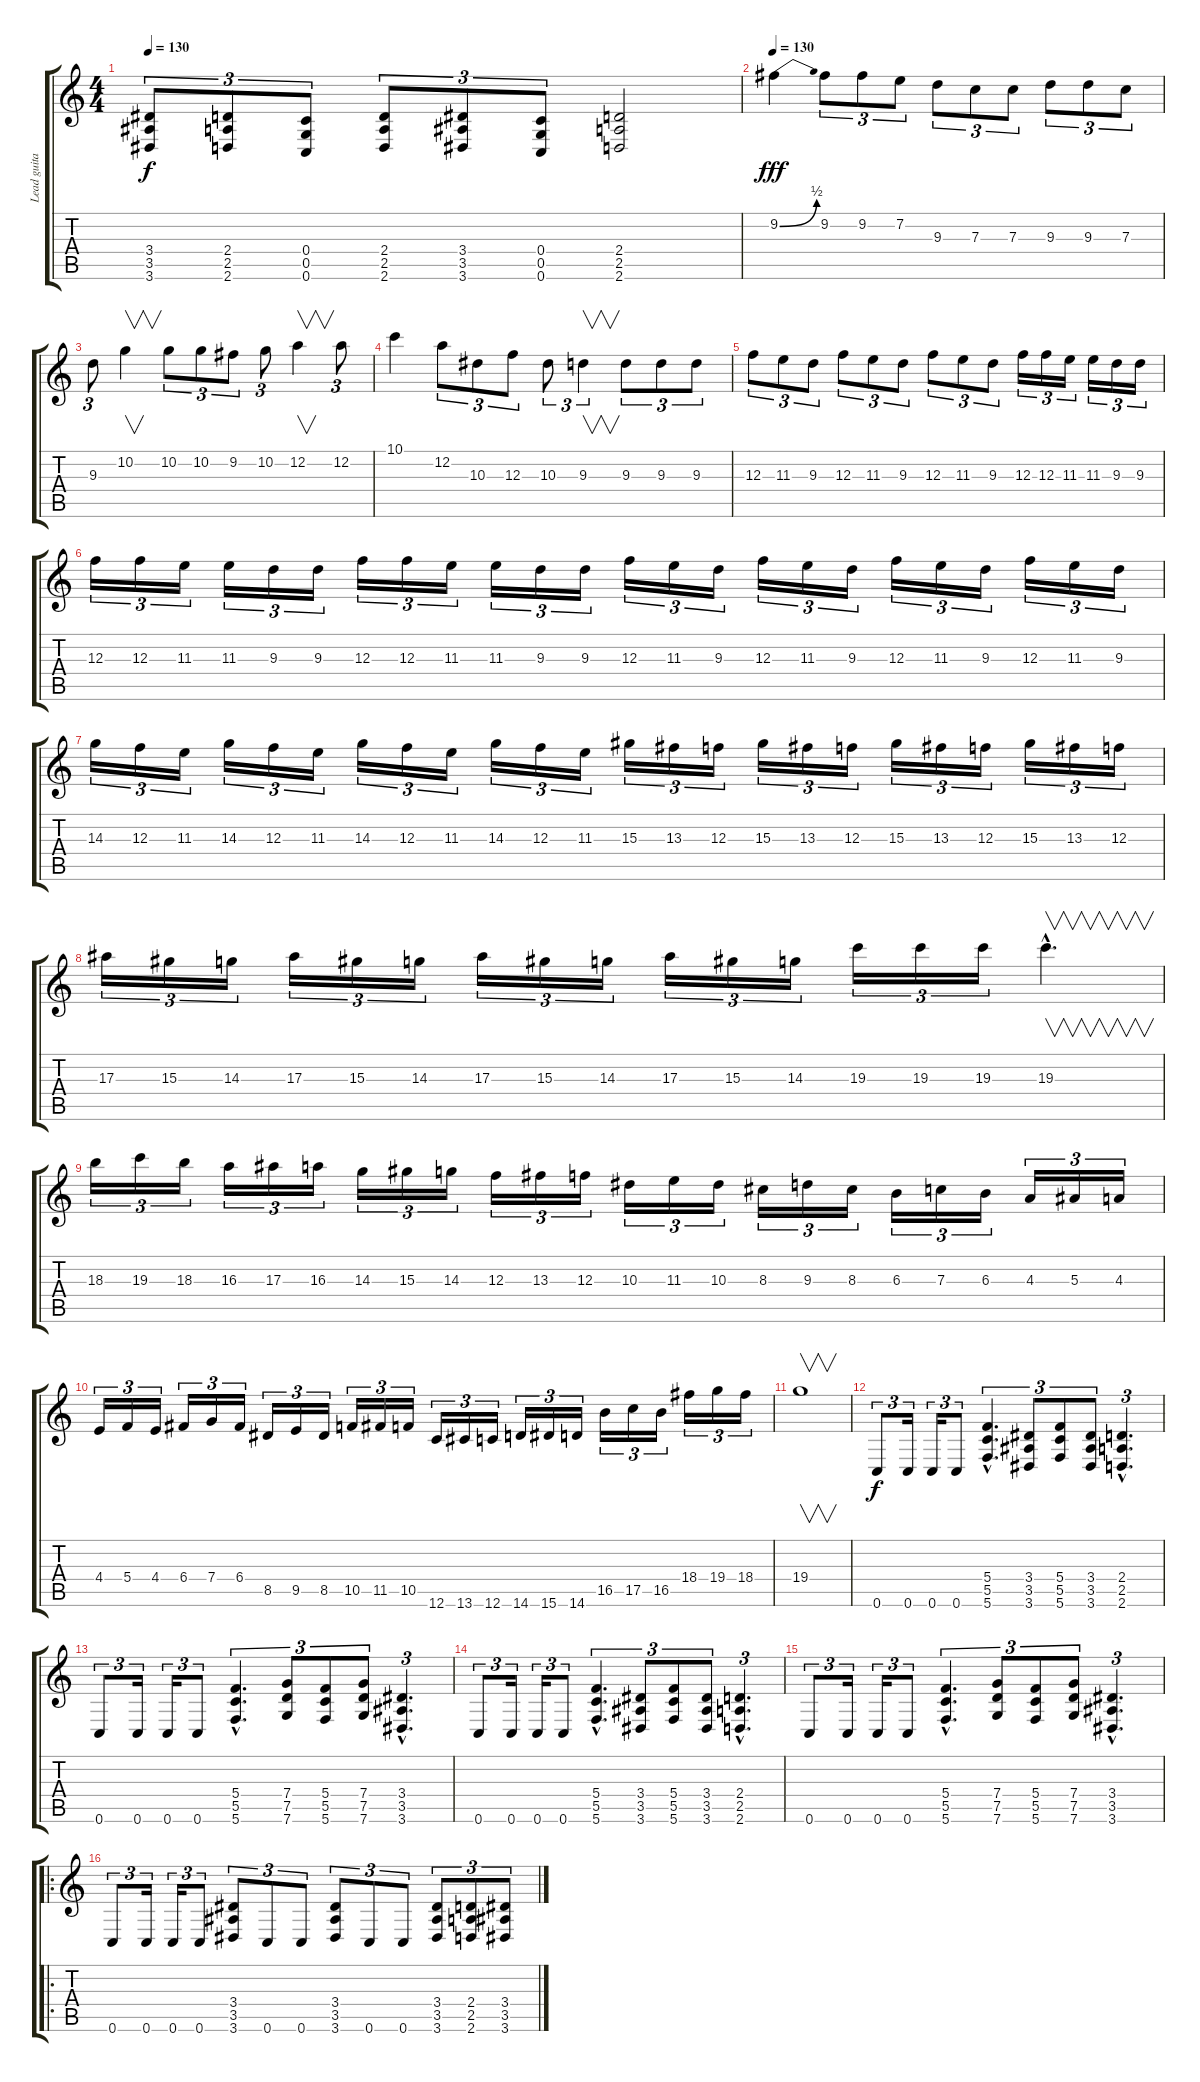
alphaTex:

\track ("Lead guitar" "Lead guita") {instrument overdrivenguitar}
\staff {score tabs}
\tuning (D4 A3 F3 C3 G2 C2) {hide}
\ts (4 4)
\tempo 130
\clef g2
\ks c
(3.4 3.5 3.6).8{tu (3 2) dy f} (2.4 2.5 2.6).8{tu (3 2)} (0.4 0.5 0.6).8{tu (3 2)} (2.4 2.5 2.6).8{tu (3 2)} (3.4 3.5 3.6).8{tu (3 2)} (0.4 0.5 0.6).8{tu (3 2)} (2.4 2.5 2.6).2 |
\tempo 130
9.2{be (bend 0 0 60 2)}.4{dy fff} 9.2.8{tu (3 2)} 9.2.8{tu (3 2)} 7.2.8{tu (3 2)} 9.3.8{tu (3 2)} 7.3.8{tu (3 2)} 7.3.8{tu (3 2)} 9.3.8{tu (3 2)} 9.3.8{tu (3 2)} 7.3.8{tu (3 2)} |
9.3.8{tu (3 2)} 10.2.4{v} 10.2.8{tu (3 2)} 10.2.8{tu (3 2)} 9.2.8{tu (3 2)} 10.2.8{tu (3 2)} 12.2.4{v} 12.2.8{tu (3 2)} |
10.1.4 12.2.8{tu (3 2)} 10.3.8{tu (3 2)} 12.3.8{tu (3 2)} 10.3.8{tu (3 2)} 9.3.4{v tu (3 2)} 9.3.8{tu (3 2)} 9.3.8{tu (3 2)} 9.3.8{tu (3 2)} |
12.3.8{tu (3 2)} 11.3.8{tu (3 2)} 9.3.8{tu (3 2)} 12.3.8{tu (3 2)} 11.3.8{tu (3 2)} 9.3.8{tu (3 2)} 12.3.8{tu (3 2)} 11.3.8{tu (3 2)} 9.3.8{tu (3 2)} 12.3.16{tu (3 2)} 12.3.16{tu (3 2)} 11.3.16{tu (3 2)} 11.3.16{tu (3 2)} 9.3.16{tu (3 2)} 9.3.16{tu (3 2)} |
12.3.16{tu (3 2)} 12.3.16{tu (3 2)} 11.3.16{tu (3 2)} 11.3.16{tu (3 2)} 9.3.16{tu (3 2)} 9.3.16{tu (3 2)} 12.3.16{tu (3 2)} 12.3.16{tu (3 2)} 11.3.16{tu (3 2)} 11.3.16{tu (3 2)} 9.3.16{tu (3 2)} 9.3.16{tu (3 2)} 12.3.16{tu (3 2)} 11.3.16{tu (3 2)} 9.3.16{tu (3 2)} 12.3.16{tu (3 2)} 11.3.16{tu (3 2)} 9.3.16{tu (3 2)} 12.3.16{tu (3 2)} 11.3.16{tu (3 2)} 9.3.16{tu (3 2)} 12.3.16{tu (3 2)} 11.3.16{tu (3 2)} 9.3.16{tu (3 2)} |
14.3.16{tu (3 2)} 12.3.16{tu (3 2)} 11.3.16{tu (3 2)} 14.3.16{tu (3 2)} 12.3.16{tu (3 2)} 11.3.16{tu (3 2)} 14.3.16{tu (3 2)} 12.3.16{tu (3 2)} 11.3.16{tu (3 2)} 14.3.16{tu (3 2)} 12.3.16{tu (3 2)} 11.3.16{tu (3 2)} 15.3.16{tu (3 2)} 13.3.16{tu (3 2)} 12.3.16{tu (3 2)} 15.3.16{tu (3 2)} 13.3.16{tu (3 2)} 12.3.16{tu (3 2)} 15.3.16{tu (3 2)} 13.3.16{tu (3 2)} 12.3.16{tu (3 2)} 15.3.16{tu (3 2)} 13.3.16{tu (3 2)} 12.3.16{tu (3 2)} |
17.3.16{tu (3 2)} 15.3.16{tu (3 2)} 14.3.16{tu (3 2)} 17.3.16{tu (3 2)} 15.3.16{tu (3 2)} 14.3.16{tu (3 2)} 17.3.16{tu (3 2)} 15.3.16{tu (3 2)} 14.3.16{tu (3 2)} 17.3.16{tu (3 2)} 15.3.16{tu (3 2)} 14.3.16{tu (3 2)} 19.3.16{tu (3 2)} 19.3.16{tu (3 2)} 19.3.16{tu (3 2)} 19.3{hac}.4{v d} |
18.3.16{tu (3 2)} 19.3.16{tu (3 2)} 18.3.16{tu (3 2)} 16.3.16{tu (3 2)} 17.3.16{tu (3 2)} 16.3.16{tu (3 2)} 14.3.16{tu (3 2)} 15.3.16{tu (3 2)} 14.3.16{tu (3 2)} 12.3.16{tu (3 2)} 13.3.16{tu (3 2)} 12.3.16{tu (3 2)} 10.3.16{tu (3 2)} 11.3.16{tu (3 2)} 10.3.16{tu (3 2)} 8.3.16{tu (3 2)} 9.3.16{tu (3 2)} 8.3.16{tu (3 2)} 6.3.16{tu (3 2)} 7.3.16{tu (3 2)} 6.3.16{tu (3 2)} 4.3.16{tu (3 2)} 5.3.16{tu (3 2)} 4.3.16{tu (3 2)} |
4.4.16{tu (3 2)} 5.4.16{tu (3 2)} 4.4.16{tu (3 2)} 6.4.16{tu (3 2)} 7.4.16{tu (3 2)} 6.4.16{tu (3 2)} 8.5.16{tu (3 2)} 9.5.16{tu (3 2)} 8.5.16{tu (3 2)} 10.5.16{tu (3 2)} 11.5.16{tu (3 2)} 10.5.16{tu (3 2)} 12.6.16{tu (3 2)} 13.6.16{tu (3 2)} 12.6.16{tu (3 2)} 14.6.16{tu (3 2)} 15.6.16{tu (3 2)} 14.6.16{tu (3 2)} 16.5.16{tu (3 2)} 17.5.16{tu (3 2)} 16.5.16{tu (3 2)} 18.4.16{tu (3 2)} 19.4.16{tu (3 2)} 18.4.16{tu (3 2)} |
19.4.1{v} |
0.6.8{tu (3 2) dy f} 0.6.16{tu (3 2)} 0.6.16{tu (3 2)} 0.6.8{tu (3 2)} (5.4{hac} 5.5{hac} 5.6{hac}).4{d tu (3 2)} (3.4 3.5 3.6).8{tu (3 2)} (5.4 5.5 5.6).8{tu (3 2)} (3.4 3.5 3.6).8{tu (3 2)} (2.4{hac} 2.5{hac} 2.6{hac}).4{d tu (3 2)} |
0.6.8{tu (3 2)} 0.6.16{tu (3 2)} 0.6.16{tu (3 2)} 0.6.8{tu (3 2)} (5.4{hac} 5.5{hac} 5.6{hac}).4{d tu (3 2)} (7.4 7.5 7.6).8{tu (3 2)} (5.4 5.5 5.6).8{tu (3 2)} (7.4 7.5 7.6).8{tu (3 2)} (3.4{hac} 3.5{hac} 3.6{hac}).4{d tu (3 2)} |
0.6.8{tu (3 2)} 0.6.16{tu (3 2)} 0.6.16{tu (3 2)} 0.6.8{tu (3 2)} (5.4{hac} 5.5{hac} 5.6{hac}).4{d tu (3 2)} (3.4 3.5 3.6).8{tu (3 2)} (5.4 5.5 5.6).8{tu (3 2)} (3.4 3.5 3.6).8{tu (3 2)} (2.4{hac} 2.5{hac} 2.6{hac}).4{d tu (3 2)} |
0.6.8{tu (3 2)} 0.6.16{tu (3 2)} 0.6.16{tu (3 2)} 0.6.8{tu (3 2)} (5.4{hac} 5.5{hac} 5.6{hac}).4{d tu (3 2)} (7.4 7.5 7.6).8{tu (3 2)} (5.4 5.5 5.6).8{tu (3 2)} (7.4 7.5 7.6).8{tu (3 2)} (3.4{hac} 3.5{hac} 3.6{hac}).4{d tu (3 2)} |
\ro
0.6.8{tu (3 2)} 0.6.16{tu (3 2)} 0.6.16{tu (3 2)} 0.6.8{tu (3 2)} (3.4 3.5 3.6).8{tu (3 2)} 0.6.8{tu (3 2)} 0.6.8{tu (3 2)} (3.4 3.5 3.6).8{tu (3 2)} 0.6.8{tu (3 2)} 0.6.8{tu (3 2)} (3.4 3.5 3.6).8{tu (3 2)} (2.4 2.5 2.6).8{tu (3 2)} (3.4 3.5 3.6).8{tu (3 2)}
